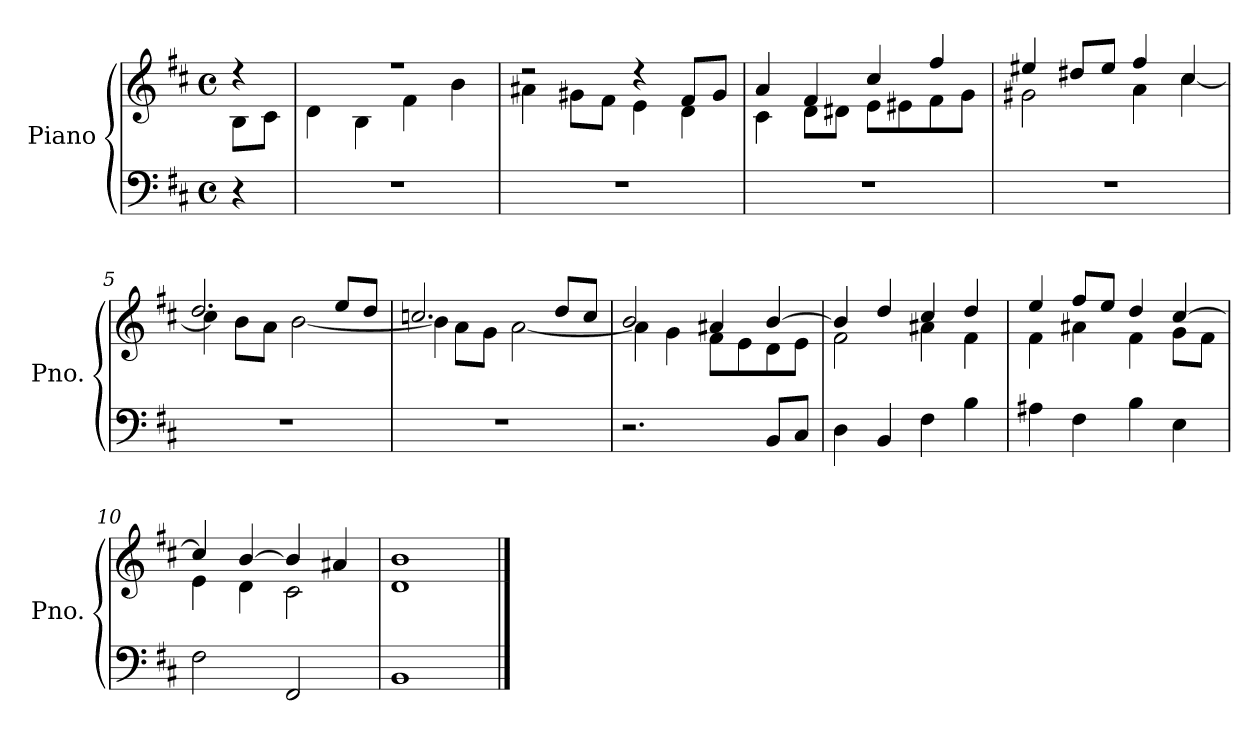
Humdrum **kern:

**kern	**kern
*part1	*part1
*staff2	*staff1
*I"Piano	*
*I'Pno.	*
*clefF4	*clefG2
*k[f#c#]	*k[f#c#]
*M4/4	*M4/4
*met(c)	*met(c)
=	=
*	*^
4r	4r	8B\L
.	.	8c#\J
=1	=1	=1
1r	1r	4d\
.	.	4B\
.	.	4f#\
.	.	4b\
=2	=2	=2
1r	2r	4a#X\
.	.	8g#X\L
.	.	8f#\J
.	4r	4e\
.	8f#/L	4d\
.	8g#/J	.
=3	=3	=3
1r	4a/	4c#\
.	4f#/	8d\L
.	.	8d#X\J
.	4cc#/	8e\L
.	.	8e#X\
.	4ff#/	8f#\
.	.	8g\J
=4	=4	=4
1r	4ee#X/	2g#X\
.	8dd#X/L	.
.	8ee#/J	.
.	4ff#/	4a\
.	4cc#/	[4cc#\
=5	=5	=5
1r	2.dd/	4cc#\]
.	.	8b\L
.	.	8a\J
.	.	[2b\
.	8ee/L	.
.	8dd/J	.
!!LO:LB:g=z	!!
=6	=6	=6
1r	2.ccn/	4b\]
.	.	8a\L
.	.	8g\J
.	.	[2a\
.	8dd/L	.
.	8cc/J	.
=7	=7	=7
2.r	2b/	4a\]
.	.	4g\
.	4a#X/	8f#\L
.	.	8e\
8BB/L	[4b/	8d\
8C#/J	.	8e\J
=8	=8	=8
4D\	4b/]	2f#\
4BB/	4dd/	.
4F#\	4cc#/	4a#X\
4B\	4dd/	4f#\
=9	=9	=9
4A#X\	4ee/	4f#\
4F#\	8ff#/L	4a#X\
.	8ee/J	.
4B\	4dd/	4f#\
4E\	[4cc#/	8g\L
.	.	8f#\J
=10	=10	=10
2F#\	4cc#/]	4e\
.	[4b/	4d\
2FF#/	4b/]	2c#\
.	4a#X/	.
=11	=11	=11
1BB	1b	1d
*	*v	*v
==	==
*-	*-
